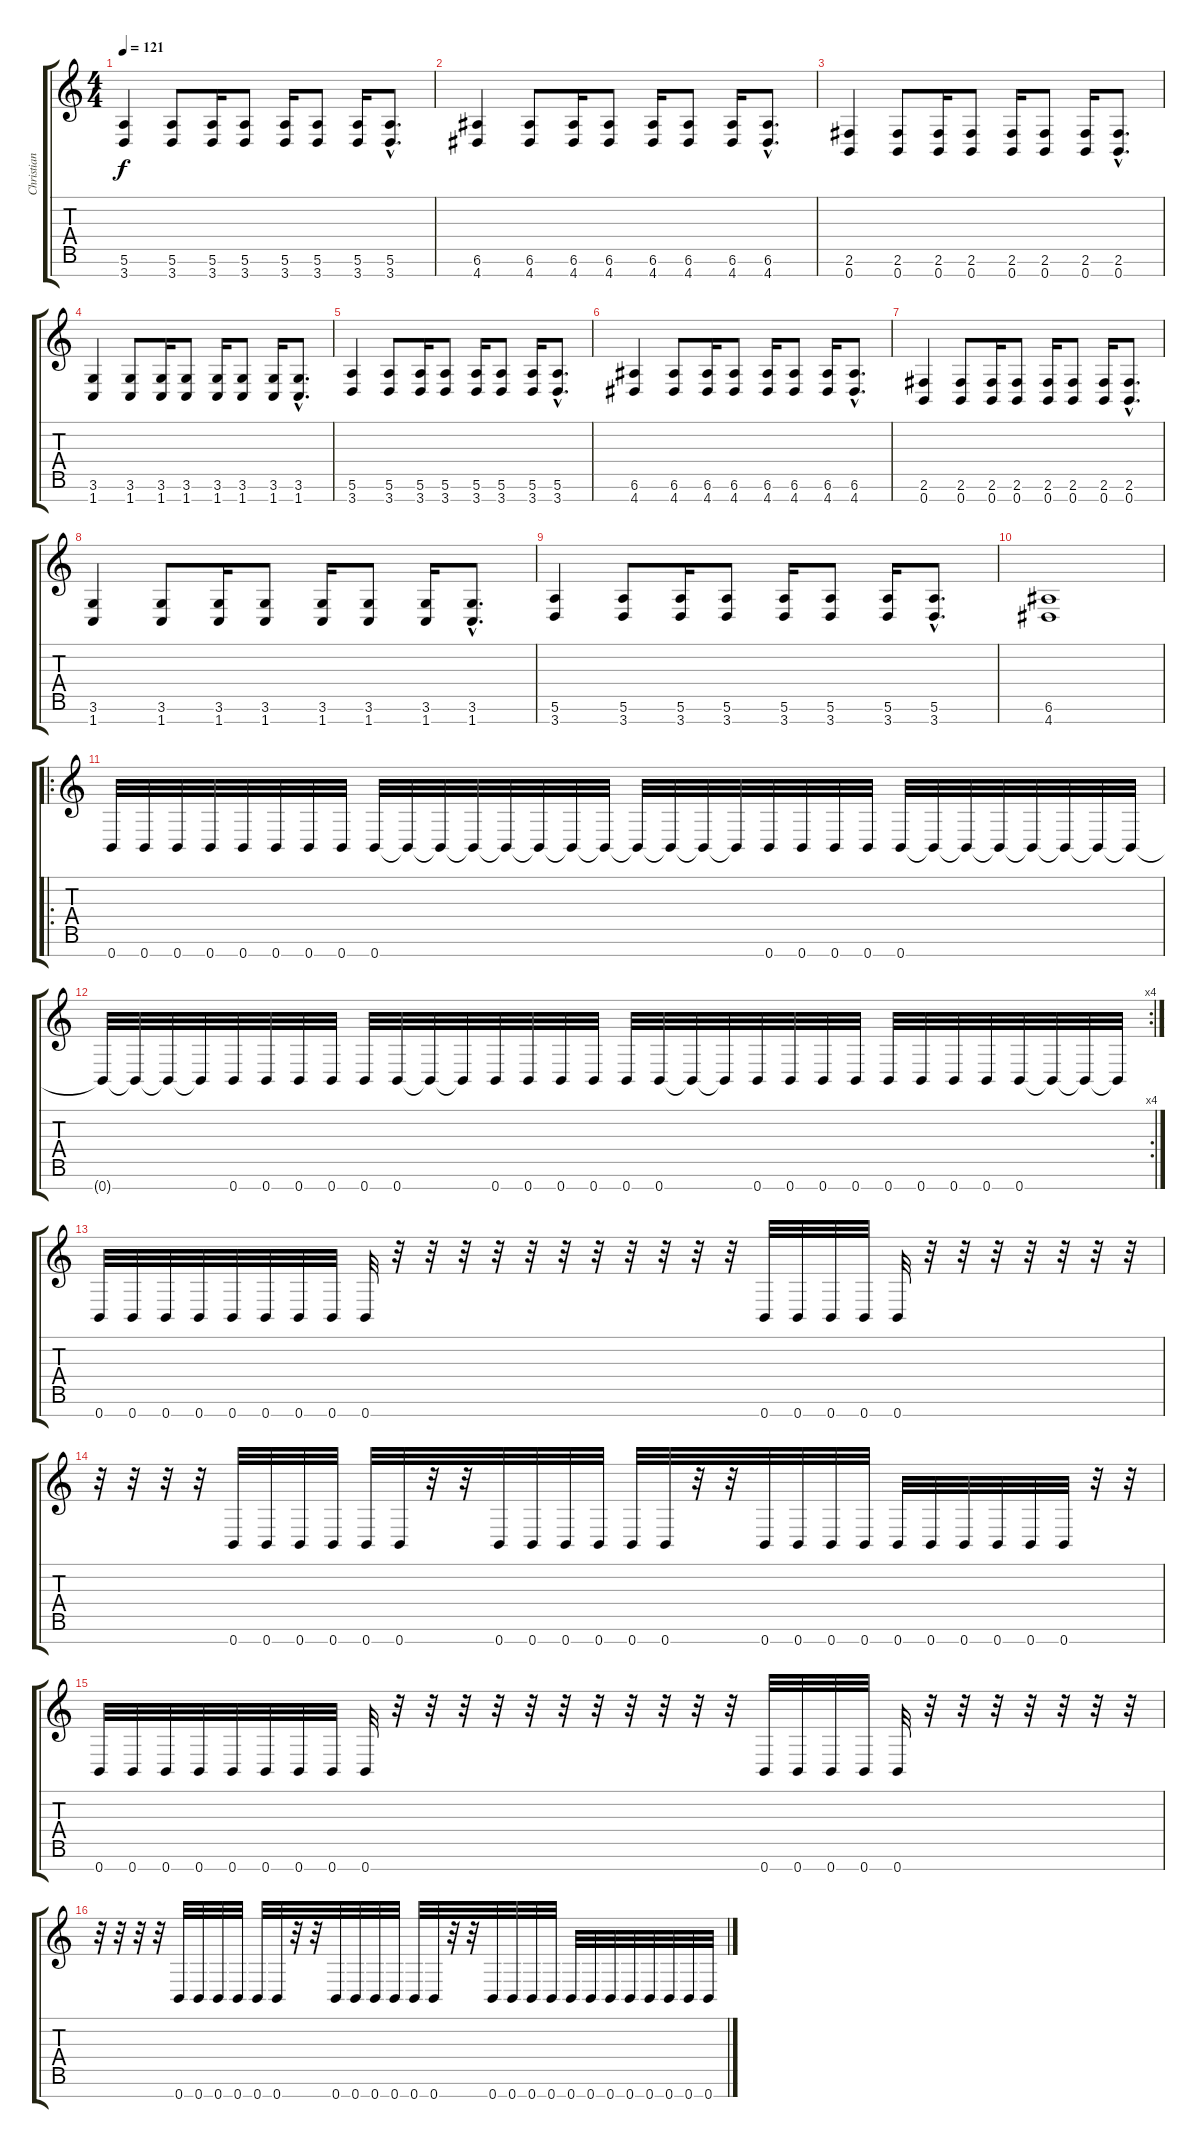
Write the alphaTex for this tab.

\track ("Christian Olde Wolbers" "Christian ") {instrument distortionguitar}
\staff {score tabs}
\tuning (E4 B3 G3 D3 A2 E2 B1) {hide}
\ts (4 4)
\tempo 121
\clef g2
\ks c
(5.6 3.7).4{dy f} (5.6 3.7).8 (5.6 3.7).16 (5.6 3.7).8 (5.6 3.7).16 (5.6 3.7).8 (5.6 3.7).16 (5.6{hac} 3.7{hac}).8{d} |
(6.6 4.7).4 (6.6 4.7).8 (6.6 4.7).16 (6.6 4.7).8 (6.6 4.7).16 (6.6 4.7).8 (6.6 4.7).16 (6.6{hac} 4.7{hac}).8{d} |
(2.6 0.7).4 (2.6 0.7).8 (2.6 0.7).16 (2.6 0.7).8 (2.6 0.7).16 (2.6 0.7).8 (2.6 0.7).16 (2.6{hac} 0.7{hac}).8{d} |
(3.6 1.7).4 (3.6 1.7).8 (3.6 1.7).16 (3.6 1.7).8 (3.6 1.7).16 (3.6 1.7).8 (3.6 1.7).16 (3.6{hac} 1.7{hac}).8{d} |
(5.6 3.7).4 (5.6 3.7).8 (5.6 3.7).16 (5.6 3.7).8 (5.6 3.7).16 (5.6 3.7).8 (5.6 3.7).16 (5.6{hac} 3.7{hac}).8{d} |
(6.6 4.7).4 (6.6 4.7).8 (6.6 4.7).16 (6.6 4.7).8 (6.6 4.7).16 (6.6 4.7).8 (6.6 4.7).16 (6.6{hac} 4.7{hac}).8{d} |
(2.6 0.7).4 (2.6 0.7).8 (2.6 0.7).16 (2.6 0.7).8 (2.6 0.7).16 (2.6 0.7).8 (2.6 0.7).16 (2.6{hac} 0.7{hac}).8{d} |
(3.6 1.7).4 (3.6 1.7).8 (3.6 1.7).16 (3.6 1.7).8 (3.6 1.7).16 (3.6 1.7).8 (3.6 1.7).16 (3.6{hac} 1.7{hac}).8{d} |
(5.6 3.7).4 (5.6 3.7).8 (5.6 3.7).16 (5.6 3.7).8 (5.6 3.7).16 (5.6 3.7).8 (5.6 3.7).16 (5.6{hac} 3.7{hac}).8{d} |
(6.6 4.7).1 |
\ro
0.7.32 0.7.32 0.7.32 0.7.32 0.7.32 0.7.32 0.7.32 0.7.32 0.7.32 0.7{t}.32 0.7{t}.32 0.7{t}.32 0.7{t}.32 0.7{t}.32 0.7{t}.32 0.7{t}.32 0.7{t}.32 0.7{t}.32 0.7{t}.32 0.7{t}.32 0.7.32 0.7.32 0.7.32 0.7.32 0.7.32 0.7{t}.32 0.7{t}.32 0.7{t}.32 0.7{t}.32 0.7{t}.32 0.7{t}.32 0.7{t}.32 |
\rc 4
0.7{t}.32 0.7{t}.32 0.7{t}.32 0.7{t}.32 0.7.32 0.7.32 0.7.32 0.7.32 0.7.32 0.7.32 0.7{t}.32 0.7{t}.32 0.7.32 0.7.32 0.7.32 0.7.32 0.7.32 0.7.32 0.7{t}.32 0.7{t}.32 0.7.32 0.7.32 0.7.32 0.7.32 0.7.32 0.7.32 0.7.32 0.7.32 0.7.32 0.7{t}.32 0.7{t}.32 0.7{t}.32 |
0.7.32 0.7.32 0.7.32 0.7.32 0.7.32 0.7.32 0.7.32 0.7.32 0.7.32 r.32 r.32 r.32 r.32 r.32 r.32 r.32 r.32 r.32 r.32 r.32 0.7.32 0.7.32 0.7.32 0.7.32 0.7.32 r.32 r.32 r.32 r.32 r.32 r.32 r.32 |
r.32 r.32 r.32 r.32 0.7.32 0.7.32 0.7.32 0.7.32 0.7.32 0.7.32 r.32 r.32 0.7.32 0.7.32 0.7.32 0.7.32 0.7.32 0.7.32 r.32 r.32 0.7.32 0.7.32 0.7.32 0.7.32 0.7.32 0.7.32 0.7.32 0.7.32 0.7.32 0.7.32 r.32 r.32 |
0.7.32 0.7.32 0.7.32 0.7.32 0.7.32 0.7.32 0.7.32 0.7.32 0.7.32 r.32 r.32 r.32 r.32 r.32 r.32 r.32 r.32 r.32 r.32 r.32 0.7.32 0.7.32 0.7.32 0.7.32 0.7.32 r.32 r.32 r.32 r.32 r.32 r.32 r.32 |
r.32 r.32 r.32 r.32 0.7.32 0.7.32 0.7.32 0.7.32 0.7.32 0.7.32 r.32 r.32 0.7.32 0.7.32 0.7.32 0.7.32 0.7.32 0.7.32 r.32 r.32 0.7.32 0.7.32 0.7.32 0.7.32 0.7.32 0.7.32 0.7.32 0.7.32 0.7.32 0.7.32 0.7.32 0.7.32
